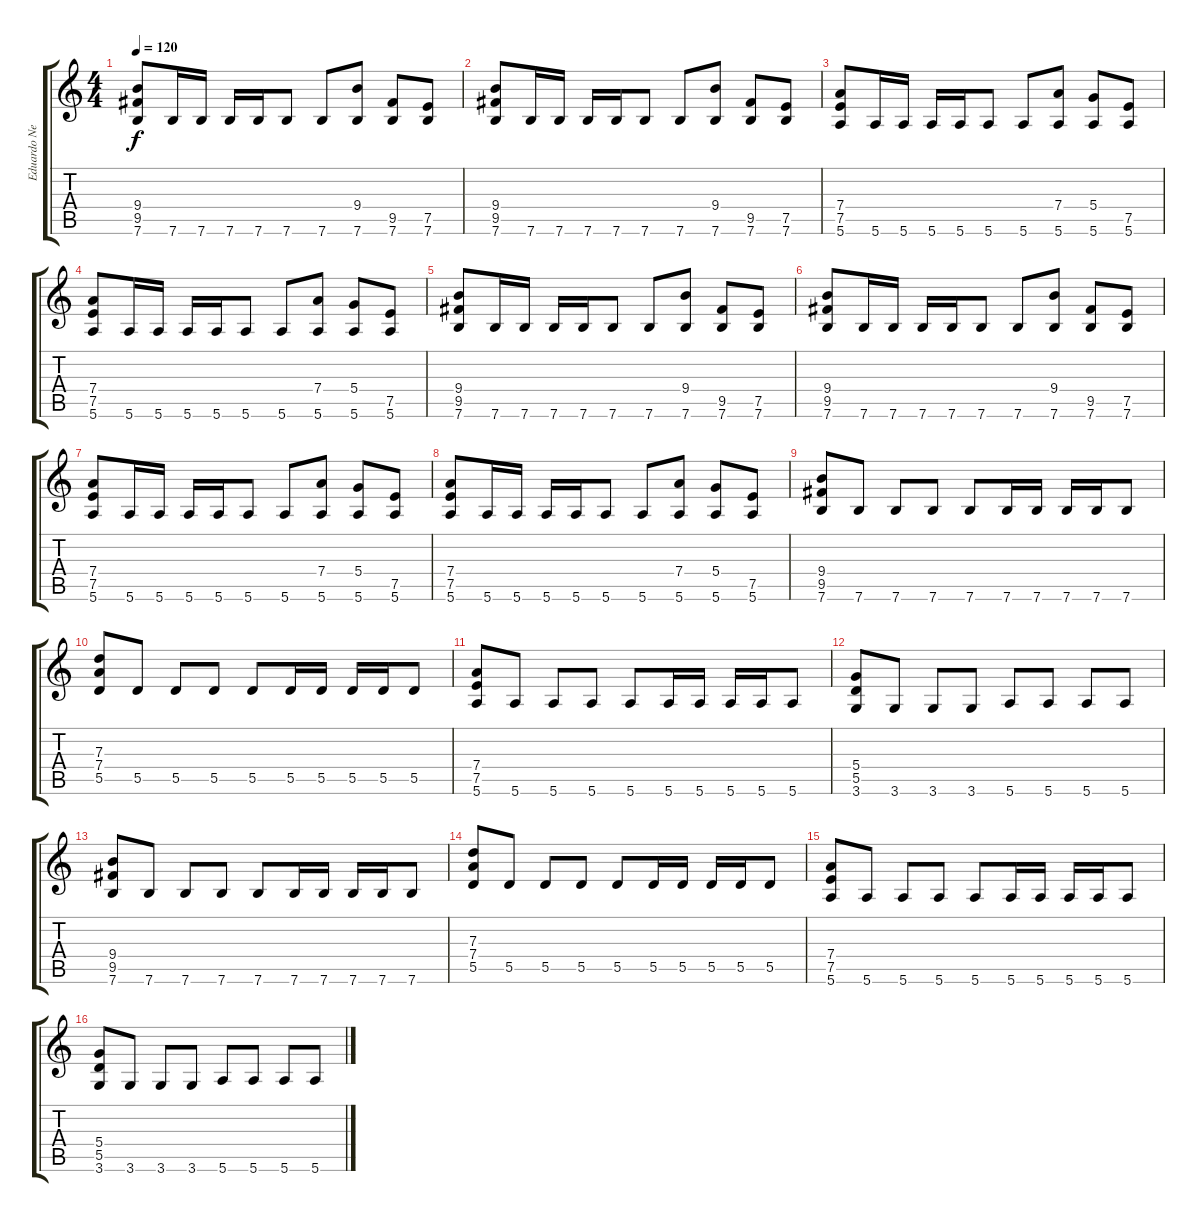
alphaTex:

\track ("Eduardo Neves (Guitar)" "Eduardo Ne") {instrument overdrivenguitar}
\staff {score tabs}
\tuning (E4 B3 G3 D3 A2 E2) {hide}
\ts (4 4)
\tempo 120
\clef g2
\ks c
(9.4 9.5 7.6).8{dy f} 7.6.16 7.6.16 7.6.16 7.6.16 7.6.8 7.6.8 (9.4 7.6).8 (9.5 7.6).8 (7.5 7.6).8 |
(9.4 9.5 7.6).8 7.6.16 7.6.16 7.6.16 7.6.16 7.6.8 7.6.8 (9.4 7.6).8 (9.5 7.6).8 (7.5 7.6).8 |
(7.4 7.5 5.6).8 5.6.16 5.6.16 5.6.16 5.6.16 5.6.8 5.6.8 (7.4 5.6).8 (5.4 5.6).8 (7.5 5.6).8 |
(7.4 7.5 5.6).8 5.6.16 5.6.16 5.6.16 5.6.16 5.6.8 5.6.8 (7.4 5.6).8 (5.4 5.6).8 (7.5 5.6).8 |
(9.4 9.5 7.6).8 7.6.16 7.6.16 7.6.16 7.6.16 7.6.8 7.6.8 (9.4 7.6).8 (9.5 7.6).8 (7.5 7.6).8 |
(9.4 9.5 7.6).8 7.6.16 7.6.16 7.6.16 7.6.16 7.6.8 7.6.8 (9.4 7.6).8 (9.5 7.6).8 (7.5 7.6).8 |
(7.4 7.5 5.6).8 5.6.16 5.6.16 5.6.16 5.6.16 5.6.8 5.6.8 (7.4 5.6).8 (5.4 5.6).8 (7.5 5.6).8 |
(7.4 7.5 5.6).8 5.6.16 5.6.16 5.6.16 5.6.16 5.6.8 5.6.8 (7.4 5.6).8 (5.4 5.6).8 (7.5 5.6).8 |
(9.4 9.5 7.6).8 7.6.8 7.6.8 7.6.8 7.6.8 7.6.16 7.6.16 7.6.16 7.6.16 7.6.8 |
(7.3 7.4 5.5).8 5.5.8 5.5.8 5.5.8 5.5.8 5.5.16 5.5.16 5.5.16 5.5.16 5.5.8 |
(7.4 7.5 5.6).8 5.6.8 5.6.8 5.6.8 5.6.8 5.6.16 5.6.16 5.6.16 5.6.16 5.6.8 |
(5.4 5.5 3.6).8 3.6.8 3.6.8 3.6.8 5.6.8 5.6.8 5.6.8 5.6.8 |
(9.4 9.5 7.6).8 7.6.8 7.6.8 7.6.8 7.6.8 7.6.16 7.6.16 7.6.16 7.6.16 7.6.8 |
(7.3 7.4 5.5).8 5.5.8 5.5.8 5.5.8 5.5.8 5.5.16 5.5.16 5.5.16 5.5.16 5.5.8 |
(7.4 7.5 5.6).8 5.6.8 5.6.8 5.6.8 5.6.8 5.6.16 5.6.16 5.6.16 5.6.16 5.6.8 |
(5.4 5.5 3.6).8 3.6.8 3.6.8 3.6.8 5.6.8 5.6.8 5.6.8 5.6.8
